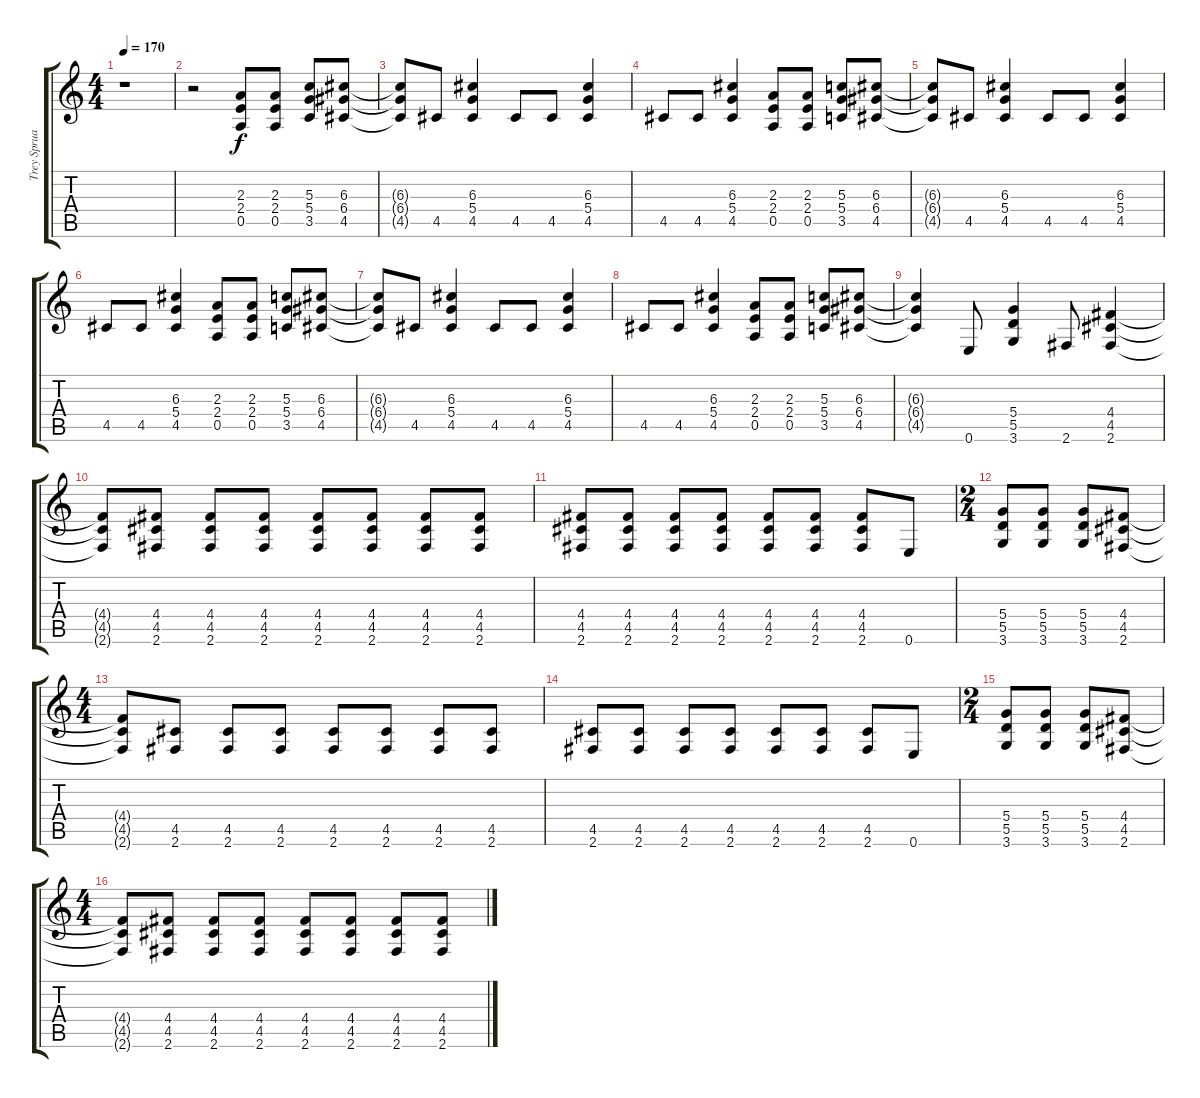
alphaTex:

\track ("Trey Spruance" "Trey Sprua") {instrument overdrivenguitar}
\staff {score tabs}
\tuning (E4 B3 G3 D3 A2 E2) {hide}
\ts (4 4)
\tempo 170
\clef g2
\ks c
r.1{dy f} |
r.2 (2.3 2.4 0.5).8 (2.3 2.4 0.5).8 (5.3 5.4 3.5).8 (6.3 6.4 4.5).8 |
(6.3{t} 6.4{t} 4.5{t}).8 4.5.8 (6.3 5.4 4.5).4 4.5.8 4.5.8 (6.3 5.4 4.5).4 |
4.5.8 4.5.8 (6.3 5.4 4.5).4 (2.3 2.4 0.5).8 (2.3 2.4 0.5).8 (5.3 5.4 3.5).8 (6.3 6.4 4.5).8 |
(6.3{t} 6.4{t} 4.5{t}).8 4.5.8 (6.3 5.4 4.5).4 4.5.8 4.5.8 (6.3 5.4 4.5).4 |
4.5.8 4.5.8 (6.3 5.4 4.5).4 (2.3 2.4 0.5).8 (2.3 2.4 0.5).8 (5.3 5.4 3.5).8 (6.3 6.4 4.5).8 |
(6.3{t} 6.4{t} 4.5{t}).8 4.5.8 (6.3 5.4 4.5).4 4.5.8 4.5.8 (6.3 5.4 4.5).4 |
4.5.8 4.5.8 (6.3 5.4 4.5).4 (2.3 2.4 0.5).8 (2.3 2.4 0.5).8 (5.3 5.4 3.5).8 (6.3 6.4 4.5).8 |
(6.3{t} 6.4{t} 4.5{t}).4 0.6.8 (5.4 5.5 3.6).4 2.6.8 (4.4 4.5 2.6).4 |
(4.4{t} 4.5{t} 2.6{t}).8 (4.4 4.5 2.6).8 (4.4 4.5 2.6).8 (4.4 4.5 2.6).8 (4.4 4.5 2.6).8 (4.4 4.5 2.6).8 (4.4 4.5 2.6).8 (4.4 4.5 2.6).8 |
(4.4 4.5 2.6).8 (4.4 4.5 2.6).8 (4.4 4.5 2.6).8 (4.4 4.5 2.6).8 (4.4 4.5 2.6).8 (4.4 4.5 2.6).8 (4.4 4.5 2.6).8 0.6.8 |
\ts (2 4)
(5.4 5.5 3.6).8 (5.4 5.5 3.6).8 (5.4 5.5 3.6).8 (4.4 4.5 2.6).8 |
\ts (4 4)
(4.4{t} 4.5{t} 2.6{t}).8 (4.5 2.6).8 (4.5 2.6).8 (4.5 2.6).8 (4.5 2.6).8 (4.5 2.6).8 (4.5 2.6).8 (4.5 2.6).8 |
(4.5 2.6).8 (4.5 2.6).8 (4.5 2.6).8 (4.5 2.6).8 (4.5 2.6).8 (4.5 2.6).8 (4.5 2.6).8 0.6.8 |
\ts (2 4)
(5.4 5.5 3.6).8 (5.4 5.5 3.6).8 (5.4 5.5 3.6).8 (4.4 4.5 2.6).8 |
\ts (4 4)
(4.4{t} 4.5{t} 2.6{t}).8 (4.4 4.5 2.6).8 (4.4 4.5 2.6).8 (4.4 4.5 2.6).8 (4.4 4.5 2.6).8 (4.4 4.5 2.6).8 (4.4 4.5 2.6).8 (4.4 4.5 2.6).8
